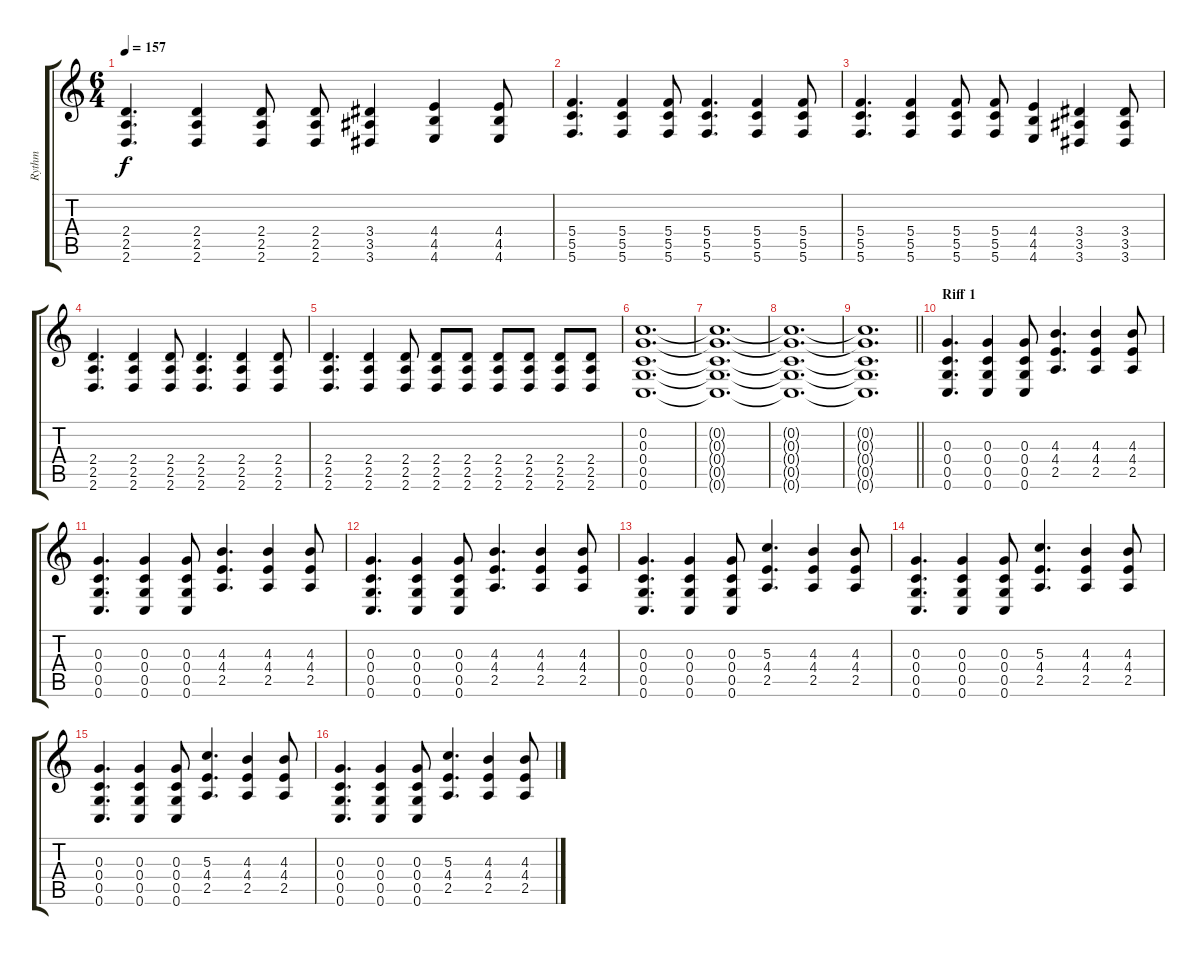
\track ("Rythm" "Rythm") {instrument distortionguitar}
\staff {score tabs}
\tuning (E4 C4 G3 C3 G2 C2) {hide}
\ts (6 4)
\tempo 157
\clef g2
\ks c
(2.4 2.5 2.6).4{d dy f} (2.4 2.5 2.6).4 (2.4 2.5 2.6).8 (2.4 2.5 2.6).8 (3.4 3.5 3.6).4 (4.4 4.5 4.6).4 (4.4 4.5 4.6).8 |
(5.4 5.5 5.6).4{d} (5.4 5.5 5.6).4 (5.4 5.5 5.6).8 (5.4 5.5 5.6).4{d} (5.4 5.5 5.6).4 (5.4 5.5 5.6).8 |
(5.4 5.5 5.6).4{d} (5.4 5.5 5.6).4 (5.4 5.5 5.6).8 (5.4 5.5 5.6).8 (4.4 4.5 4.6).4 (3.4 3.5 3.6).4 (3.4 3.5 3.6).8 |
(2.4 2.5 2.6).4{d} (2.4 2.5 2.6).4 (2.4 2.5 2.6).8 (2.4 2.5 2.6).4{d} (2.4 2.5 2.6).4 (2.4 2.5 2.6).8 |
(2.4 2.5 2.6).4{d} (2.4 2.5 2.6).4 (2.4 2.5 2.6).8 (2.4 2.5 2.6).8 (2.4 2.5 2.6).8 (2.4 2.5 2.6).8 (2.4 2.5 2.6).8 (2.4 2.5 2.6).8 (2.4 2.5 2.6).8 |
(0.2 0.3 0.4 0.5 0.6).1{d} |
(0.2{t} 0.3{t} 0.4{t} 0.5{t} 0.6{t}).1{d} |
(0.2{t} 0.3{t} 0.4{t} 0.5{t} 0.6{t}).1{d} |
\barLineRight lightlight
(0.2{t} 0.3{t} 0.4{t} 0.5{t} 0.6{t}).1{d} |
\section ("" "Riff 1")
(0.3 0.4 0.5 0.6).4{d} (0.3 0.4 0.5 0.6).4 (0.3 0.4 0.5 0.6).8 (4.3 4.4 2.5).4{d} (4.3 4.4 2.5).4 (4.3 4.4 2.5).8 |
(0.3 0.4 0.5 0.6).4{d} (0.3 0.4 0.5 0.6).4 (0.3 0.4 0.5 0.6).8 (4.3 4.4 2.5).4{d} (4.3 4.4 2.5).4 (4.3 4.4 2.5).8 |
(0.3 0.4 0.5 0.6).4{d} (0.3 0.4 0.5 0.6).4 (0.3 0.4 0.5 0.6).8 (4.3 4.4 2.5).4{d} (4.3 4.4 2.5).4 (4.3 4.4 2.5).8 |
(0.3 0.4 0.5 0.6).4{d} (0.3 0.4 0.5 0.6).4 (0.3 0.4 0.5 0.6).8 (5.3 4.4 2.5).4{d} (4.3 4.4 2.5).4 (4.3 4.4 2.5).8 |
(0.3 0.4 0.5 0.6).4{d} (0.3 0.4 0.5 0.6).4 (0.3 0.4 0.5 0.6).8 (5.3 4.4 2.5).4{d} (4.3 4.4 2.5).4 (4.3 4.4 2.5).8 |
(0.3 0.4 0.5 0.6).4{d} (0.3 0.4 0.5 0.6).4 (0.3 0.4 0.5 0.6).8 (5.3 4.4 2.5).4{d} (4.3 4.4 2.5).4 (4.3 4.4 2.5).8 |
(0.3 0.4 0.5 0.6).4{d} (0.3 0.4 0.5 0.6).4 (0.3 0.4 0.5 0.6).8 (5.3 4.4 2.5).4{d} (4.3 4.4 2.5).4 (4.3 4.4 2.5).8
